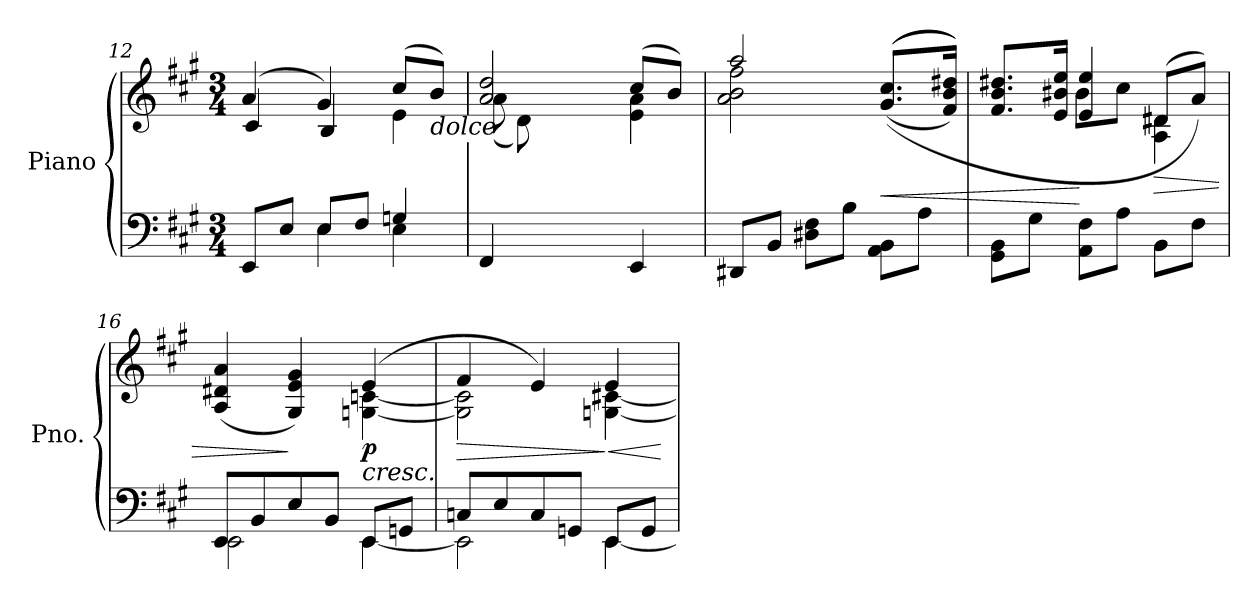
**kern	**kern	**dynam
*part1	*part1	*part1
*staff2	*staff1	*staff1/2
*I"Piano	*	*
*I'Pno.	*	*
*clefF4	*clefG2	*
*k[f#c#g#]	*k[f#c#g#]	*
*M3/4	*M3/4	*
=12	=12	=12
*^	*^	*
8EE/L	4ryy	(>4a/	4c#/	.
8E/J	.	.	.	.
8E/L	4E\	4g#/)	4B/	.
8F#/J	.	.	.	.
4Gn/	4E\	(>8cc#/L	4e\	.
!	!	!LO:TX:b:i:t=dolce	!	!
.	.	8b/J)	.	.
!!LO:LB:g=z	!!
=13	=13	=13	=13	=13
4ryy	4FF#/	2a/ 2dd/	(<8a\L	.
.	.	.	8d\)	.
8A/	4ryy	.	4ryy	.
8F#/J	.	.	.	.
4ryy	4EE/	(>8cc#/L	4e\ 4a\	.
.	.	8b/J)	.	.
*v	*v	*	*	*
=14	=14	=14	=14
8DD#X/L	2aa/	2a\ 2b\ 2ff#\	.
8BB/J	.	.	.
8D#X\ 8F#\L	.	.	.
8B\J	.	.	.
!	!	!	!LO:HP:b
8AA\ 8BB\L	(<(<(>(>8.g#/ 8.cc#/L	4ryy	<
8A\J	.	.	.
.	16f#/ 16b/ 16dd#X/Jk)))	.	.
=15	=15	=15	=15
8GG#\ 8BB\L	8.f#/ 8.b/ 8.dd#X/L	4ryy	.
8G#\J	.	.	.
.	16e/ 16b#X/ 16ee/Jk	.	.
8AA\ 8F#\L	4e/ 4ee/	8b#\L	[
8A\J	.	8cc#\J	.
!	!	!	!LO:HP:b
8BB\L	(>8d#X/L	4A\ 4d#\	>
8F#\J	8a/J))	.	.
=16	=16	=16	=16
*^	*	*	*
8EE/L	2EE\	(>4A/ 4d#X/ 4a/	2ryy	.
8BB/	.	.	.	.
8E/	.	4G#/ 4e/ 4g#/)	.	]
8BB/J	.	.	.	.
!	!	!	!	!LO:HP:b
!	!	!	!	!LO:DY:n=1:b
8EE/L	[4EE\	(>4e/	[4Gn\ [4cn\	< p
8GGn/J	.	.	.	.
=17	=17	=17	=17	=17
!	!	!	!	!LO:HP:b
8Cn/L	2EE\]	4f#/	2G\] 2c\]	>
8E/	.	.	.	.
8C/	.	4e/)	.	[
8GGn/J	.	.	.	.
!	!	!	!	!LO:HP:n=1:b
8EE/L	[4EE\	4e/	[4Gn\ [4c#X\	] <
8GG/J	.	.	.	.
*v	*v	*	*	*
*	*v	*v	*
.	.	[
=	=	=
*-	*-	*-
